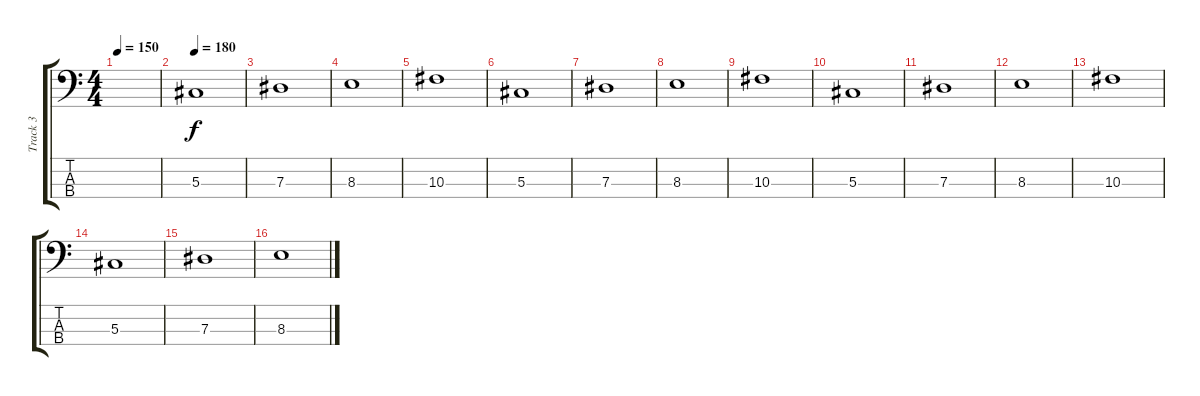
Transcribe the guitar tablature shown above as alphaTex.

\track ("Track 3" "Track 3") {instrument electricbassfinger}
\staff {score tabs}
\tuning (Gb2 Db2 Ab1 Db1) {hide}
\ts (4 4)
\tempo 150
\clef f4
\ks c
|
\tempo 180
5.3.1 |
7.3.1 |
8.3.1 |
10.3.1 |
5.3.1 |
7.3.1 |
8.3.1 |
10.3.1 |
5.3.1 |
7.3.1 |
8.3.1 |
10.3.1 |
5.3.1 |
7.3.1 |
8.3.1
